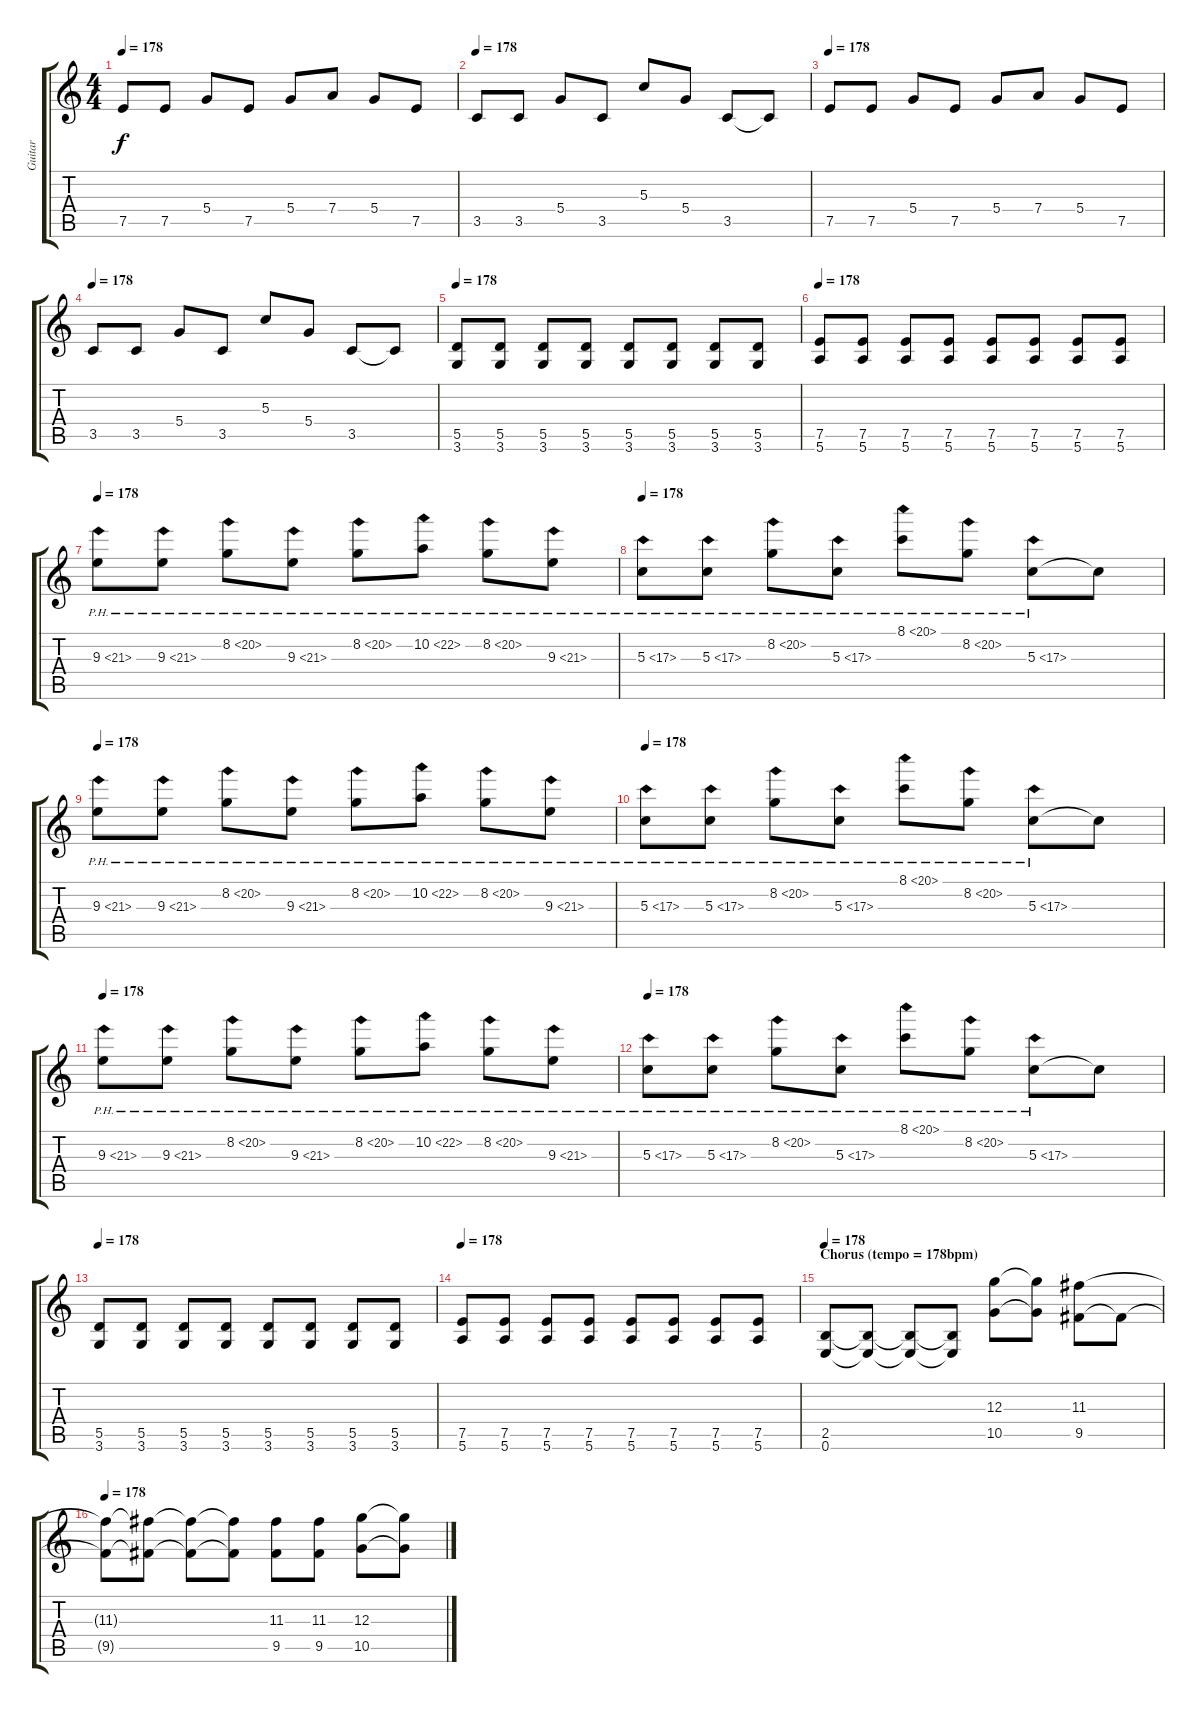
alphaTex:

\track ("Guitar" "Guitar") {instrument electricguitarjazz}
\staff {score tabs}
\tuning (E4 B3 G3 D3 A2 E2) {hide}
\ts (4 4)
\tempo 178
\clef g2
\ks c
7.5.8{dy f instrument overdrivenguitar} 7.5.8 5.4.8 7.5.8 5.4.8 7.4.8 5.4.8 7.5.8 |
\tempo 178
3.5.8{instrument overdrivenguitar} 3.5.8 5.4.8 3.5.8 5.3.8 5.4.8 3.5.8 3.5{t}.8 |
\tempo 178
7.5.8{instrument overdrivenguitar} 7.5.8 5.4.8 7.5.8 5.4.8 7.4.8 5.4.8 7.5.8 |
\tempo 178
3.5.8{instrument overdrivenguitar} 3.5.8 5.4.8 3.5.8 5.3.8 5.4.8 3.5.8 3.5{t}.8 |
\tempo 178
(5.5 3.6).8{instrument overdrivenguitar} (5.5 3.6).8 (5.5 3.6).8 (5.5 3.6).8 (5.5 3.6).8 (5.5 3.6).8 (5.5 3.6).8 (5.5 3.6).8 |
\tempo 178
(7.5 5.6).8{instrument overdrivenguitar} (7.5 5.6).8 (7.5 5.6).8 (7.5 5.6).8 (7.5 5.6).8 (7.5 5.6).8 (7.5 5.6).8 (7.5 5.6).8 |
\tempo 178
9.3{ph 12}.8{instrument distortionguitar} 9.3{ph 12}.8 8.2{ph 12}.8 9.3{ph 12}.8 8.2{ph 12}.8 10.2{ph 12}.8 8.2{ph 12}.8 9.3{ph 12}.8 |
\tempo 178
5.3{ph 12}.8{instrument distortionguitar} 5.3{ph 12}.8 8.2{ph 12}.8 5.3{ph 12}.8 8.1{ph 12}.8 8.2{ph 12}.8 5.3{ph 12}.8 5.3{t}.8 |
\tempo 178
9.3{ph 12}.8{instrument distortionguitar} 9.3{ph 12}.8 8.2{ph 12}.8 9.3{ph 12}.8 8.2{ph 12}.8 10.2{ph 12}.8 8.2{ph 12}.8 9.3{ph 12}.8 |
\tempo 178
5.3{ph 12}.8{instrument distortionguitar} 5.3{ph 12}.8 8.2{ph 12}.8 5.3{ph 12}.8 8.1{ph 12}.8 8.2{ph 12}.8 5.3{ph 12}.8 5.3{t}.8 |
\tempo 178
9.3{ph 12}.8{instrument distortionguitar} 9.3{ph 12}.8 8.2{ph 12}.8 9.3{ph 12}.8 8.2{ph 12}.8 10.2{ph 12}.8 8.2{ph 12}.8 9.3{ph 12}.8 |
\tempo 178
5.3{ph 12}.8{instrument distortionguitar} 5.3{ph 12}.8 8.2{ph 12}.8 5.3{ph 12}.8 8.1{ph 12}.8 8.2{ph 12}.8 5.3{ph 12}.8 5.3{t}.8 |
\tempo 178
(5.5 3.6).8{instrument overdrivenguitar} (5.5 3.6).8 (5.5 3.6).8 (5.5 3.6).8 (5.5 3.6).8 (5.5 3.6).8 (5.5 3.6).8 (5.5 3.6).8 |
\tempo 178
(7.5 5.6).8{instrument overdrivenguitar} (7.5 5.6).8 (7.5 5.6).8 (7.5 5.6).8 (7.5 5.6).8 (7.5 5.6).8 (7.5 5.6).8 (7.5 5.6).8 |
\section ("" "Chorus (tempo = 178bpm)")
\tempo 178
(2.5 0.6).8{instrument distortionguitar} (2.5{t} 0.6{t}).8 (2.5{t} 0.6{t}).8 (2.5{t} 0.6{t}).8 (12.3 10.5).8 (12.3{t} 10.5{t}).8 (11.3 9.5).8 9.5{t}.8 |
\tempo 178
(11.3{t} 9.5{t}).8{instrument distortionguitar} (11.3{t} 9.5{t}).8 (11.3{t} 9.5{t}).8 (11.3{t} 9.5{t}).8 (11.3 9.5).8 (11.3 9.5).8 (12.3 10.5).8 (12.3{t} 10.5{t}).8
